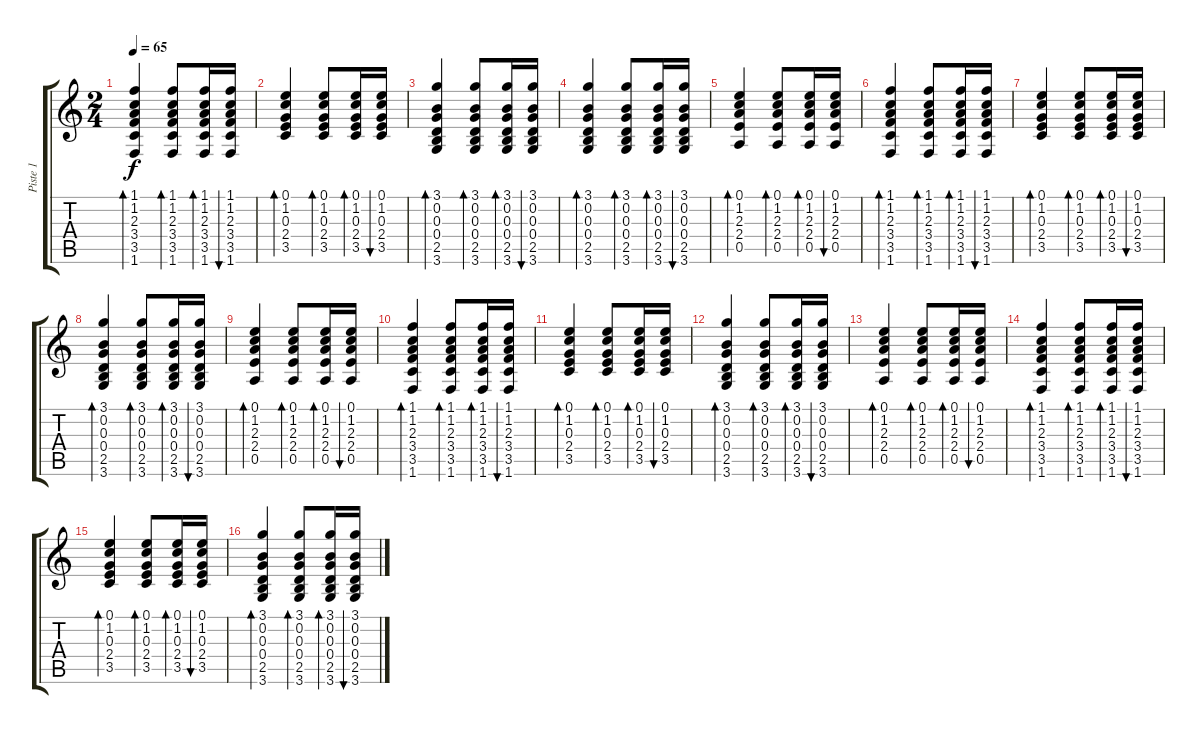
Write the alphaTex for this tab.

\track ("Piste 1" "Piste 1") {instrument acousticguitarsteel}
\staff {score tabs}
\tuning (E4 B3 G3 D3 A2 E2) {hide}
\ts (2 4)
\tempo 65
\clef g2
\ks c
(1.1 1.2 2.3 3.4 3.5 1.6).4{bd 60 dy f} (1.1 1.2 2.3 3.4 3.5 1.6).8{bd 60} (1.1 1.2 2.3 3.4 3.5 1.6).16{bd 60} (1.1 1.2 2.3 3.4 3.5 1.6).16{bu 60} |
(0.1 1.2 0.3 2.4 3.5).4{bd 60} (0.1 1.2 0.3 2.4 3.5).8{bd 60} (0.1 1.2 0.3 2.4 3.5).16{bd 60} (0.1 1.2 0.3 2.4 3.5).16{bu 60} |
(3.1 0.2 0.3 0.4 2.5 3.6).4{bd 60} (3.1 0.2 0.3 0.4 2.5 3.6).8{bd 60} (3.1 0.2 0.3 0.4 2.5 3.6).16{bd 60} (3.1 0.2 0.3 0.4 2.5 3.6).16{bu 60} |
(3.1 0.2 0.3 0.4 2.5 3.6).4{bd 60} (3.1 0.2 0.3 0.4 2.5 3.6).8{bd 60} (3.1 0.2 0.3 0.4 2.5 3.6).16{bd 60} (3.1 0.2 0.3 0.4 2.5 3.6).16{bu 60} |
(0.1 1.2 2.3 2.4 0.5).4{bd 60} (0.1 1.2 2.3 2.4 0.5).8{bd 60} (0.1 1.2 2.3 2.4 0.5).16{bd 60} (0.1 1.2 2.3 2.4 0.5).16{bu 60} |
(1.1 1.2 2.3 3.4 3.5 1.6).4{bd 60} (1.1 1.2 2.3 3.4 3.5 1.6).8{bd 60} (1.1 1.2 2.3 3.4 3.5 1.6).16{bd 60} (1.1 1.2 2.3 3.4 3.5 1.6).16{bu 60} |
(0.1 1.2 0.3 2.4 3.5).4{bd 60} (0.1 1.2 0.3 2.4 3.5).8{bd 60} (0.1 1.2 0.3 2.4 3.5).16{bd 60} (0.1 1.2 0.3 2.4 3.5).16{bu 60} |
(3.1 0.2 0.3 0.4 2.5 3.6).4{bd 60} (3.1 0.2 0.3 0.4 2.5 3.6).8{bd 60} (3.1 0.2 0.3 0.4 2.5 3.6).16{bd 60} (3.1 0.2 0.3 0.4 2.5 3.6).16{bu 60} |
(0.1 1.2 2.3 2.4 0.5).4{bd 60} (0.1 1.2 2.3 2.4 0.5).8{bd 60} (0.1 1.2 2.3 2.4 0.5).16{bd 60} (0.1 1.2 2.3 2.4 0.5).16{bu 60} |
(1.1 1.2 2.3 3.4 3.5 1.6).4{bd 60} (1.1 1.2 2.3 3.4 3.5 1.6).8{bd 60} (1.1 1.2 2.3 3.4 3.5 1.6).16{bd 60} (1.1 1.2 2.3 3.4 3.5 1.6).16{bu 60} |
(0.1 1.2 0.3 2.4 3.5).4{bd 60} (0.1 1.2 0.3 2.4 3.5).8{bd 60} (0.1 1.2 0.3 2.4 3.5).16{bd 60} (0.1 1.2 0.3 2.4 3.5).16{bu 60} |
(3.1 0.2 0.3 0.4 2.5 3.6).4{bd 60} (3.1 0.2 0.3 0.4 2.5 3.6).8{bd 60} (3.1 0.2 0.3 0.4 2.5 3.6).16{bd 60} (3.1 0.2 0.3 0.4 2.5 3.6).16{bu 60} |
(0.1 1.2 2.3 2.4 0.5).4{bd 60} (0.1 1.2 2.3 2.4 0.5).8{bd 60} (0.1 1.2 2.3 2.4 0.5).16{bd 60} (0.1 1.2 2.3 2.4 0.5).16{bu 60} |
(1.1 1.2 2.3 3.4 3.5 1.6).4{bd 60} (1.1 1.2 2.3 3.4 3.5 1.6).8{bd 60} (1.1 1.2 2.3 3.4 3.5 1.6).16{bd 60} (1.1 1.2 2.3 3.4 3.5 1.6).16{bu 60} |
(0.1 1.2 0.3 2.4 3.5).4{bd 60} (0.1 1.2 0.3 2.4 3.5).8{bd 60} (0.1 1.2 0.3 2.4 3.5).16{bd 60} (0.1 1.2 0.3 2.4 3.5).16{bu 60} |
(3.1 0.2 0.3 0.4 2.5 3.6).4{bd 60} (3.1 0.2 0.3 0.4 2.5 3.6).8{bd 60} (3.1 0.2 0.3 0.4 2.5 3.6).16{bd 60} (3.1 0.2 0.3 0.4 2.5 3.6).16{bu 60}
